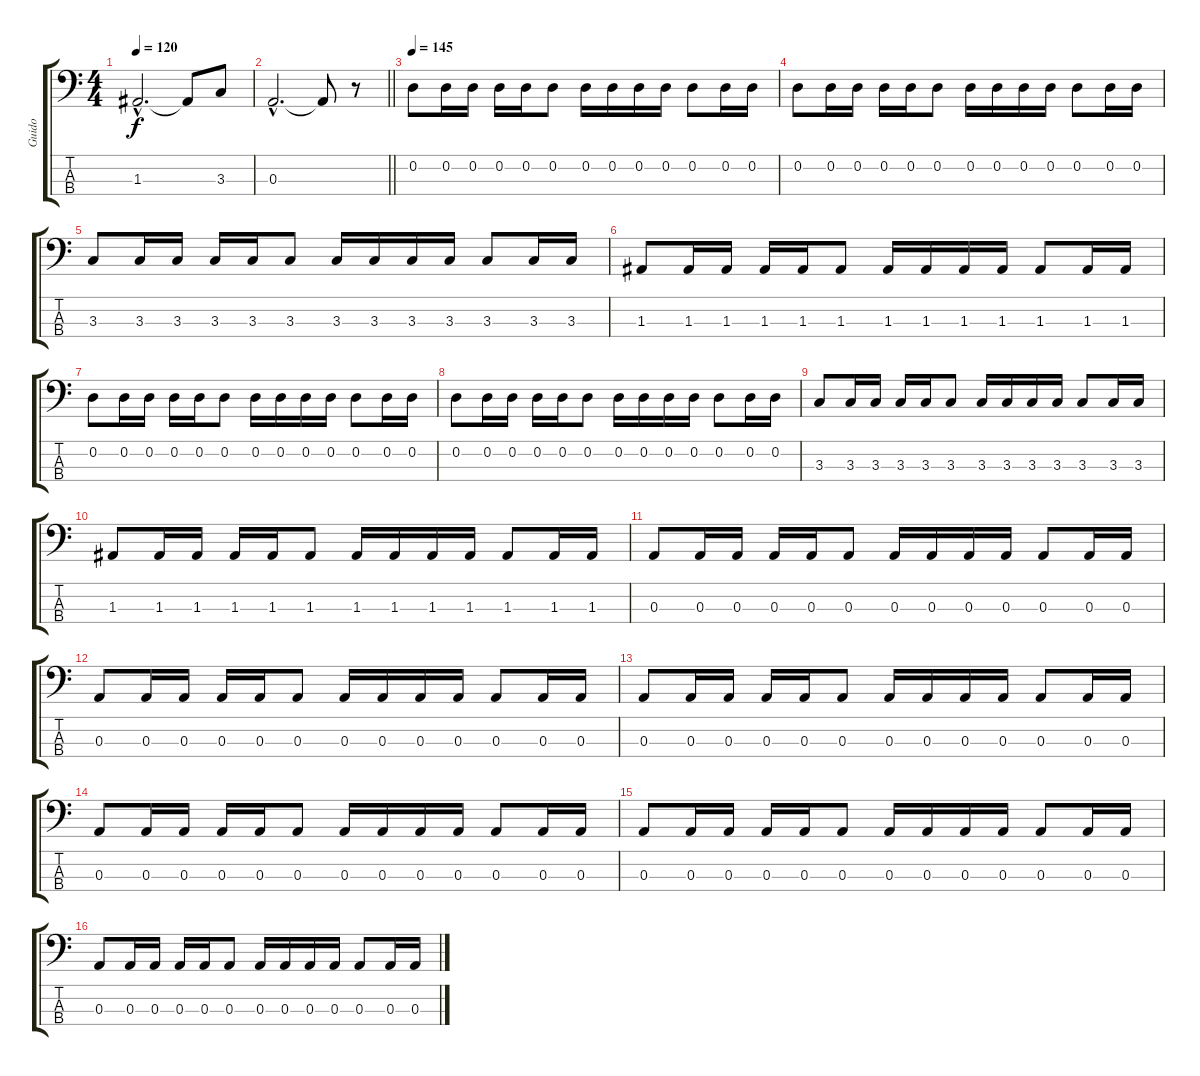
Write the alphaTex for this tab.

\track ("Guido" "Guido") {instrument electricbassfinger}
\staff {score tabs}
\tuning (G2 D2 A1 E1) {hide}
\ts (4 4)
\tempo 120
\clef f4
\ks c
1.3{hac}.2{d dy f} 1.3{t}.8 3.3.8 |
\barLineRight lightlight
0.3{hac}.2{d} 0.3{t}.8 r.8 |
\tempo 145
0.2.8{volume 13 balance 8 instrument electricbassfinger} 0.2.16 0.2.16 0.2.16 0.2.16 0.2.8 0.2.16 0.2.16 0.2.16 0.2.16 0.2.8 0.2.16 0.2.16 |
0.2.8 0.2.16 0.2.16 0.2.16 0.2.16 0.2.8 0.2.16 0.2.16 0.2.16 0.2.16 0.2.8 0.2.16 0.2.16 |
3.3.8 3.3.16 3.3.16 3.3.16 3.3.16 3.3.8 3.3.16 3.3.16 3.3.16 3.3.16 3.3.8 3.3.16 3.3.16 |
1.3.8 1.3.16 1.3.16 1.3.16 1.3.16 1.3.8 1.3.16 1.3.16 1.3.16 1.3.16 1.3.8 1.3.16 1.3.16 |
0.2.8 0.2.16 0.2.16 0.2.16 0.2.16 0.2.8 0.2.16 0.2.16 0.2.16 0.2.16 0.2.8 0.2.16 0.2.16 |
0.2.8 0.2.16 0.2.16 0.2.16 0.2.16 0.2.8 0.2.16 0.2.16 0.2.16 0.2.16 0.2.8 0.2.16 0.2.16 |
3.3.8 3.3.16 3.3.16 3.3.16 3.3.16 3.3.8 3.3.16 3.3.16 3.3.16 3.3.16 3.3.8 3.3.16 3.3.16 |
1.3.8 1.3.16 1.3.16 1.3.16 1.3.16 1.3.8 1.3.16 1.3.16 1.3.16 1.3.16 1.3.8 1.3.16 1.3.16 |
0.3.8 0.3.16 0.3.16 0.3.16 0.3.16 0.3.8 0.3.16 0.3.16 0.3.16 0.3.16 0.3.8 0.3.16 0.3.16 |
0.3.8 0.3.16 0.3.16 0.3.16 0.3.16 0.3.8 0.3.16 0.3.16 0.3.16 0.3.16 0.3.8 0.3.16 0.3.16 |
0.3.8 0.3.16 0.3.16 0.3.16 0.3.16 0.3.8 0.3.16 0.3.16 0.3.16 0.3.16 0.3.8 0.3.16 0.3.16 |
0.3.8 0.3.16 0.3.16 0.3.16 0.3.16 0.3.8 0.3.16 0.3.16 0.3.16 0.3.16 0.3.8 0.3.16 0.3.16 |
0.3.8 0.3.16 0.3.16 0.3.16 0.3.16 0.3.8 0.3.16 0.3.16 0.3.16 0.3.16 0.3.8 0.3.16 0.3.16 |
0.3.8 0.3.16 0.3.16 0.3.16 0.3.16 0.3.8 0.3.16 0.3.16 0.3.16 0.3.16 0.3.8 0.3.16 0.3.16
